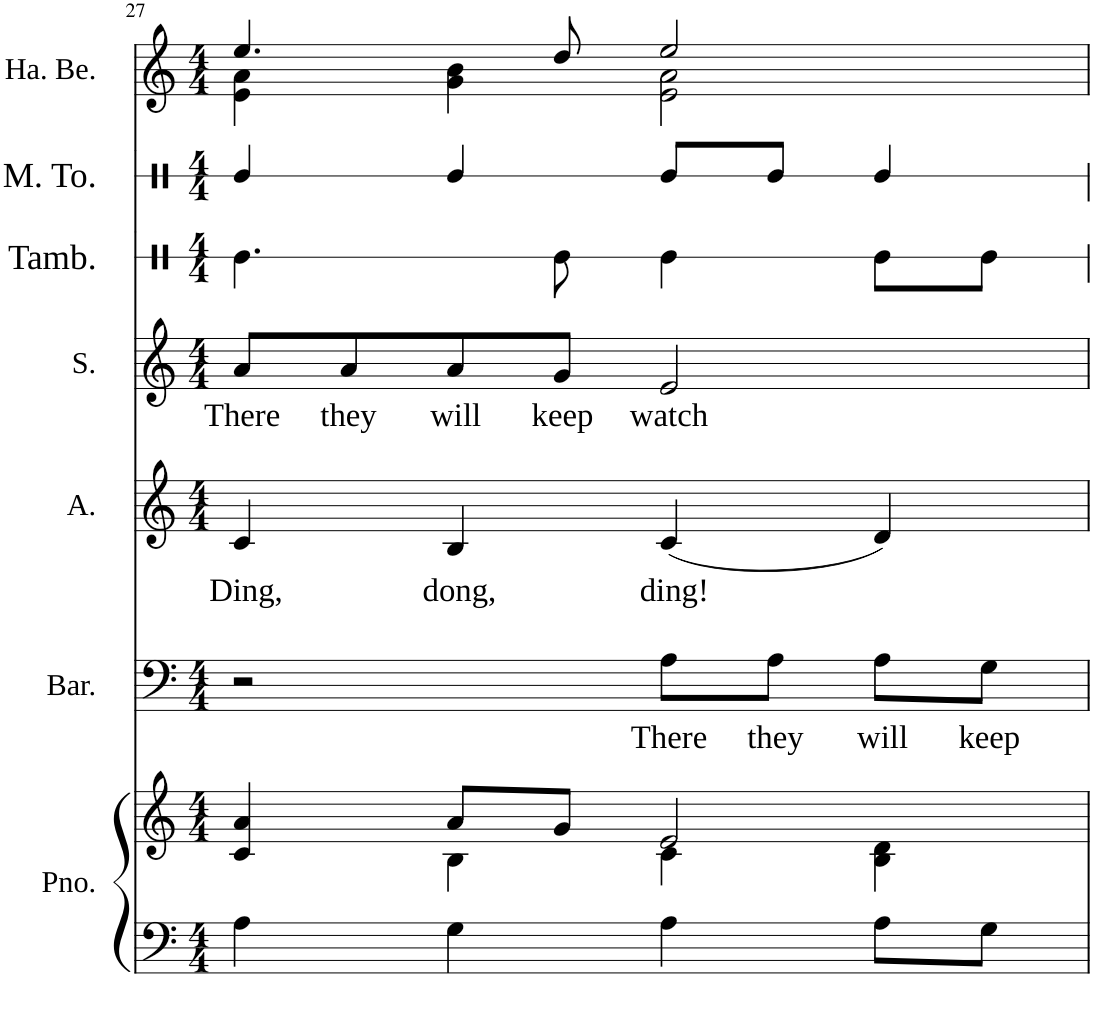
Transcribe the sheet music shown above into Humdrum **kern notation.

**kern	**kern	**kern	**text	**kern	**text	**kern	**text	**kern	**kern	**kern
*part7	*part7	*part6	*part6	*part5	*part5	*part4	*part4	*part3	*part2	*part1
*staff8	*staff7	*staff6	*staff6	*staff5	*staff5	*staff4	*staff4	*staff3	*staff2	*staff1
*I"Piano	*	*I"Baritone	*	*I"Alto	*	*I"Soprano	*	*I"Tambourine	*I"Mid Tom	*I"Hand Bells
*I'Pno.	*	*I'Bar.	*	*I'A.	*	*I'S.	*	*I'Tamb.	*I'M. To.	*I'Ha. Be.
!!LO:PB:g=z
*clefF4	*clefG2	*clefF4	*	*clefG2	*	*clefG2	*	*clefX	*clefX	*clefG2
*k[]	*k[]	*k[]	*	*k[]	*	*k[]	*	*k[]	*k[]	*k[]
*M4/4	*M4/4	*M4/4	*	*M4/4	*	*M4/4	*	*M4/4	*M4/4	*M4/4
=27	=27	=27	=27	=27	=27	=27	=27	=27	=27	=27
*	*^	*	*	*	*	*	*	*	*	*
!	!	!	!	!	!	!LO:LY:b	!	!LO:LY:b	!	!	!
*	*	*	*	*	*	*	*	*	*	*	*^
4A\	4c/ 4a/	4ryy	2r	.	4c/	Ding,	8a/L	There	4.Re\	4Re/	4.ee/	4e\ 4a\
!	!	!	!	!	!	!	!	!LO:LY:b	!	!	!	!
.	.	.	.	.	.	.	8a/	they	.	.	.	.
!	!	!	!	!	!	!LO:LY:b	!	!LO:LY:b	!	!	!	!
4G\	8a/L	4B\	.	.	4B/	dong,	8a/	will	.	4Re/	.	4g\ 4b\
!	!	!	!	!	!	!	!	!LO:LY:b	!	!	!	!
.	8g/J	.	.	.	.	.	8g/J	keep	8Re\	.	8dd/	.
!	!	!	!	!LO:LY:b	!	!LO:LY:b	!	!LO:LY:b	!	!	!	!
4A\	2e/	4c\	8A\L	There	(4c/	ding!	2e/	watch	4Re\	8Re/L	2ee/	2e\ 2a\
!	!	!	!	!LO:LY:b	!	!	!	!	!	!	!	!
.	.	.	8A\J	they	.	.	.	.	.	8Re/J	.	.
!	!	!	!	!LO:LY:b	!	!	!	!	!	!	!	!
8A\L	.	4B\ 4d\	8A\L	will	4d/)	.	.	.	8Re\L	4Re/	.	.
!	!	!	!	!LO:LY:b	!	!	!	!	!	!	!	!
8G\J	.	.	8G\J	keep	.	.	.	.	8Re\J	.	.	.
*	*v	*v	*	*	*	*	*	*	*	*	*v	*v
=	=	=	=	=	=	=	=	=	=	=
*-	*-	*-	*-	*-	*-	*-	*-	*-	*-	*-
